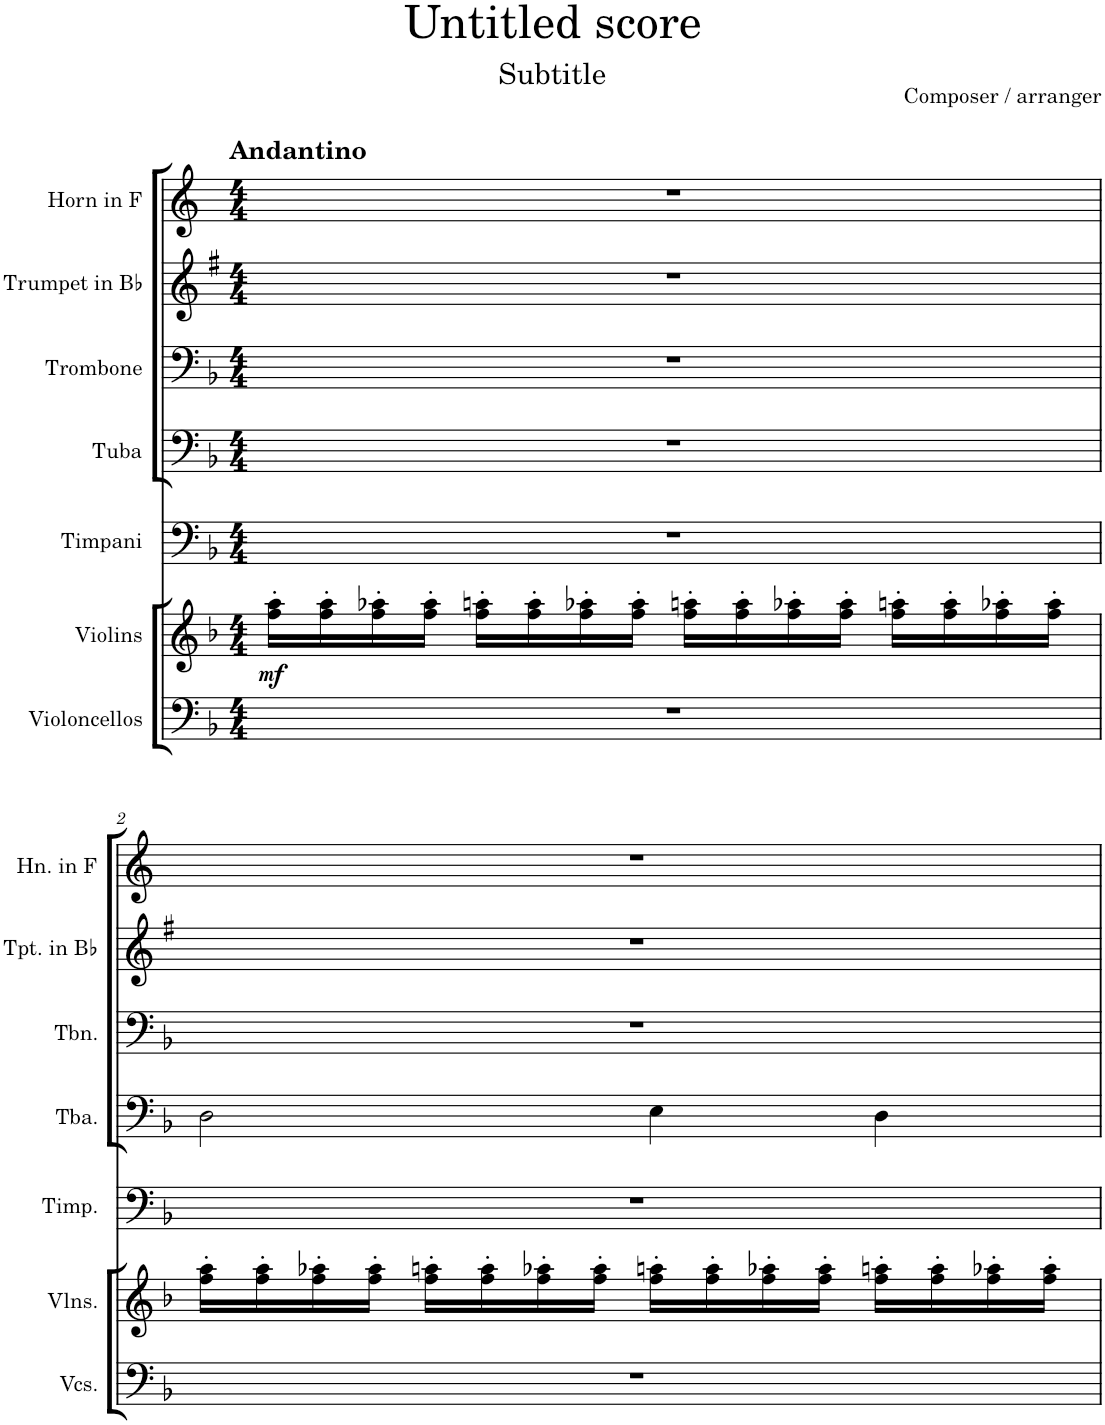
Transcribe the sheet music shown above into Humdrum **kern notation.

**kern	**kern	**dynam	**kern	**kern	**kern	**kern	**kern
*part7	*part6	*part6	*part5	*part4	*part3	*part2	*part1
*staff7	*staff6	*staff6	*staff5	*staff4	*staff3	*staff2	*staff1
*I"Violoncellos	*I"Violins	*	*I"Timpani	*I"Tuba	*I"Trombone	*I"Trumpet in Bb	*I"Horn in F
*I'Vcs.	*I'Vlns.	*	*I'Timp.	*I'Tba.	*I'Tbn.	*I'Tpt. in Bb	*I'Hn. in F
*clefF4	*clefG2	*	*clefF4	*clefF4	*clefF4	*clefG2	*clefG2
*	*	*	*	*	*	*Trd1c2	*Trd4c7
*k[b-]	*k[b-]	*	*k[b-]	*k[b-]	*k[b-]	*k[f#]	*k[]
*M4/4	*M4/4	*	*M4/4	*M4/4	*M4/4	*M4/4	*M4/4
=1	=1	=1	=1	=1	=1	=1	=1
!	!	!	!	!	!	!	!LO:TX:a:B:t=Andantino
!	!	!LO:DY:b	!	!	!	!	!
1r	16ff\' 16aa\'LL	mf	1r	1r	1r	1r	1r
.	16ff\' 16aa\'	.	.	.	.	.	.
.	16ff\' 16aa-X\'	.	.	.	.	.	.
.	16ff\' 16aa-\'JJ	.	.	.	.	.	.
.	16ff\' 16aan\'LL	.	.	.	.	.	.
.	16ff\' 16aa\'	.	.	.	.	.	.
.	16ff\' 16aa-X\'	.	.	.	.	.	.
.	16ff\' 16aa-\'JJ	.	.	.	.	.	.
.	16ff\' 16aan\'LL	.	.	.	.	.	.
.	16ff\' 16aa\'	.	.	.	.	.	.
.	16ff\' 16aa-X\'	.	.	.	.	.	.
.	16ff\' 16aa-\'JJ	.	.	.	.	.	.
.	16ff\' 16aan\'LL	.	.	.	.	.	.
.	16ff\' 16aa\'	.	.	.	.	.	.
.	16ff\' 16aa-X\'	.	.	.	.	.	.
.	16ff\' 16aa-\'JJ	.	.	.	.	.	.
!!LO:LB:g=z
=2	=2	=2	=2	=2	=2	=2	=2
1r	16ff\' 16aa\'LL	.	1r	2D\	1r	1r	1r
.	16ff\' 16aa\'	.	.	.	.	.	.
.	16ff\' 16aa-X\'	.	.	.	.	.	.
.	16ff\' 16aa-\'JJ	.	.	.	.	.	.
.	16ff\' 16aan\'LL	.	.	.	.	.	.
.	16ff\' 16aa\'	.	.	.	.	.	.
.	16ff\' 16aa-X\'	.	.	.	.	.	.
.	16ff\' 16aa-\'JJ	.	.	.	.	.	.
.	16ff\' 16aan\'LL	.	.	4E\	.	.	.
.	16ff\' 16aa\'	.	.	.	.	.	.
.	16ff\' 16aa-X\'	.	.	.	.	.	.
.	16ff\' 16aa-\'JJ	.	.	.	.	.	.
.	16ff\' 16aan\'LL	.	.	4D\	.	.	.
.	16ff\' 16aa\'	.	.	.	.	.	.
.	16ff\' 16aa-X\'	.	.	.	.	.	.
.	16ff\' 16aa-\'JJ	.	.	.	.	.	.
=	=	=	=	=	=	=	=
*-	*-	*-	*-	*-	*-	*-	*-
